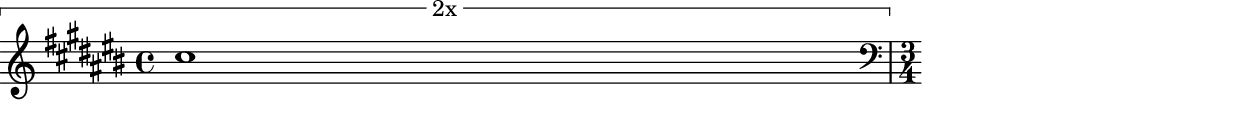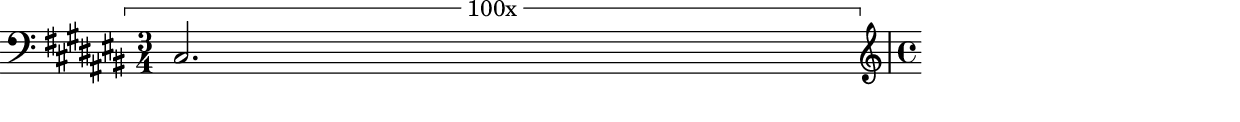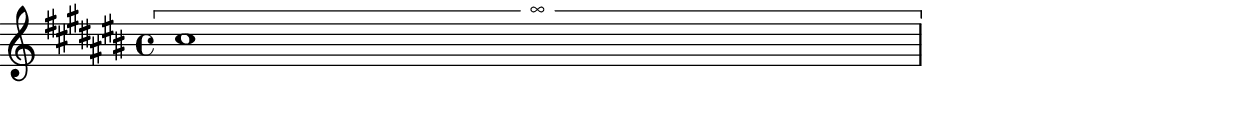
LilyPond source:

%% Generated by lilypond-book
%% Options: [exampleindent=10.16\mm,indent=0\mm,line-width=160\mm,paper-height=845.047\pt,paper-width=597.508\pt,papersize='(cons (* 597.508 pt) (* 845.047 pt))]
\include "lilypond-book-preamble.ly"


% ****************************************************************
% Start cut-&-pastable-section
% ****************************************************************

#(ly:set-option 'eps-box-padding 3.000000)



\paper {
  #(set-paper-size '(cons (* 597.508 pt) (* 845.047 pt)))
  indent = 0\mm
  line-width = 160\mm
  % offset the left padding, also add 1mm as lilypond creates cropped
  % images with a little space on the right
  line-width = #(- line-width (* mm  3.000000) (* mm 1))
}

\layout {
  
}




% ****************************************************************
% ly snippet:
% ****************************************************************
\sourcefilename "/lilypond-2.25.15/input/regression/measure-spanner-spacing-pair.ly"
\sourcefileline 0
\version "2.21.0"

\header {
  texidoc="
The ends of measure spanners may be aligned in various ways.
"
}

\new Staff {
  \key cis \major
  \tweak text #"2x"
  \startMeasureSpanner cis''1\stopMeasureSpanner
  \break
  \time 3/4
  \clef bass
  \tweak text #"100x"
  \tweak spacing-pair #'(key-signature . clef)
  \startMeasureSpanner cis2.\stopMeasureSpanner
  \break
  \time 4/4
  \clef treble
  \tweak text \markup \char ##x221E
  \tweak spacing-pair #'(time-signature . clef)
  \startMeasureSpanner cis''1\stopMeasureSpanner
}

\layout {
  \context {
    \Staff
    \consists "Measure_spanner_engraver"
  }
}



% ****************************************************************
% end ly snippet
% ****************************************************************
